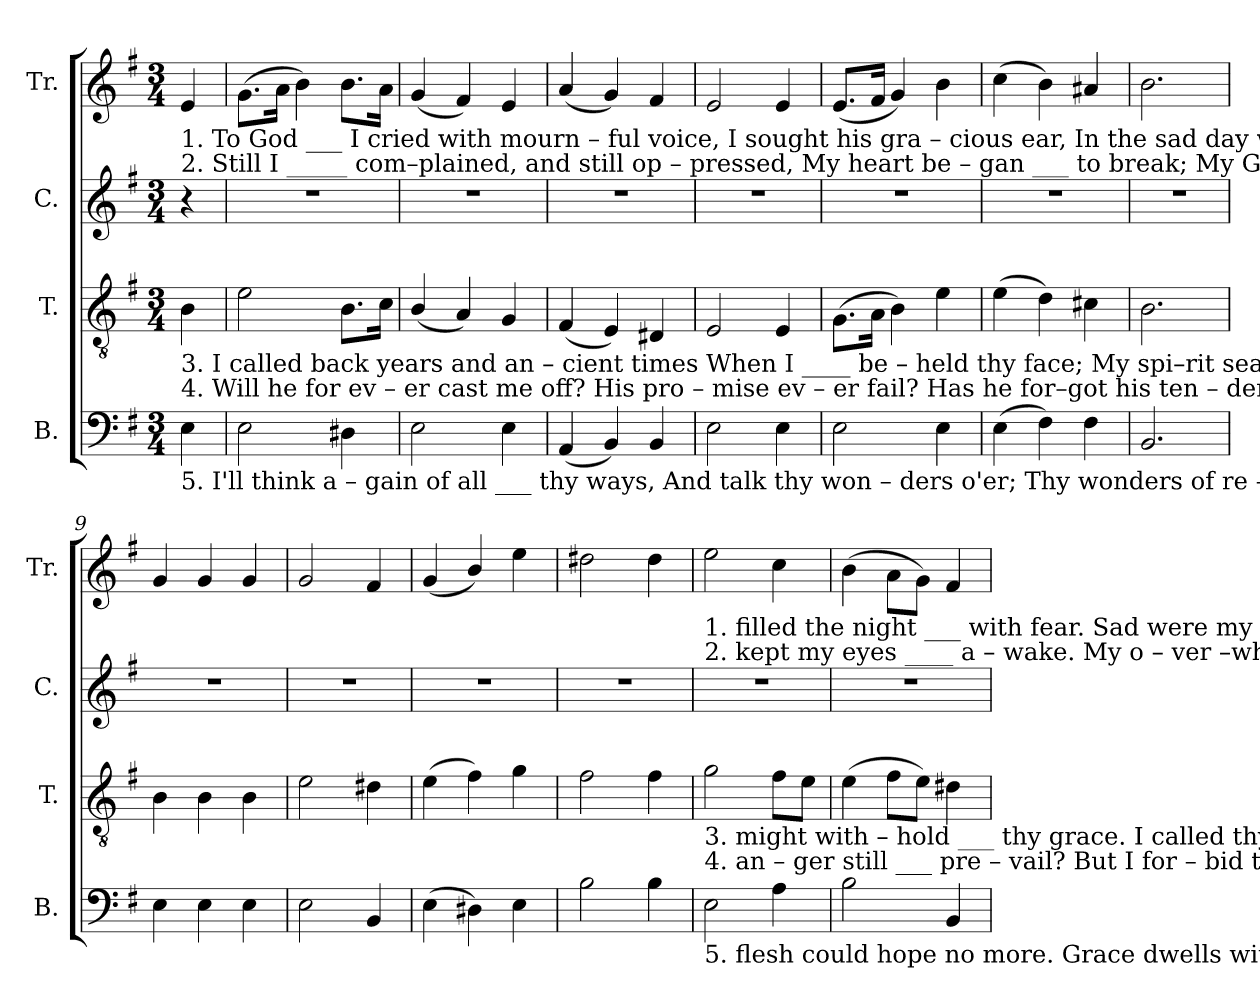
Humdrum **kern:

**kern	**kern	**kern	**kern
*part4	*part3	*part2	*part1
*staff4	*staff3	*staff2	*staff1
*I"B.	*I"T.	*I"C.	*I"Tr.
*I'B.	*I'T.	*I'C.	*I'Tr.
*clefF4	*clefGv2	*clefG2	*clefG2
*k[f#]	*k[f#]	*k[f#]	*k[f#]
*M3/4	*M3/4	*M3/4	*M3/4
*MM100	*MM100	*MM100	*MM100
=1	=1	=1	=1
!	!	!	!LO:TX:b:t=1. To   God ___   I         cried   with  mourn – ful  voice,  I   sought     his    gra  –  cious  ear,     In  the  sad  day when  trou – bles  rose,  And
!	!	!	!LO:TX:b:t=2. Still  I  _____  com–plained, and  still  op – pressed,  My  heart    be – gan ___ to break;   My  God, thy wrath for –bade my rest,  And
!	!LO:TX:b:t=3.  I       called         back    years  and   an – cient times  When  I ____ be – held     thy    face;    My spi–rit searched  for se–cret crimes  That	!	!
!	!LO:TX:b:t=4. Will   he              for        ev   –   er    cast    me    off?    His    pro  –  mise   ev    –   er      fail?    Has  he  for–got    his      ten – der  love?   Shall	!	!
!LO:TX:b:t=5.  I'll    think           a    –    gain      of      all ___ thy ways,  And  talk      thy   won –  ders  o'er;  Thy wonders of re –co – vering  grace, When	!	!	!
4E\	4B\	4r	4e/
=2	=2	=2	=2
2E\	2e\	2.r	(8.g\L
.	.	.	16a\Jk
.	.	.	4b\)
4D#X\	8.B\L	.	8.b\L
.	16c\Jk	.	16a\Jk
=3	=3	=3	=3
2E\	(4B/	2.r	(4g/
.	4A/)	.	4f#/)
4E\	4G/	.	4e/
=4	=4	=4	=4
(4AA/	(4F#/	2.r	(4a/
4BB/)	4E/)	.	4g/)
4BB/	4D#X/	.	4f#/
=5	=5	=5	=5
2E\	2E/	2.r	2e/
4E\	4E/	.	4e/
=6	=6	=6	=6
2E\	(8.G\L	2.r	(8.e/L
.	16A\Jk	.	16f#/Jk
.	4B\)	.	4g/)
4E\	4e\	.	4b\
=7	=7	=7	=7
(4E\	(4e\	2.r	(4cc\
4F#\)	4d\)	.	4b\)
4F#\	4c#X\	.	4a#X/
=8	=8	=8	=8
2.BB/	2.B\	2.r	2.b\
=9	=9	=9	=9
4E\	4B\	2.r	4g/
4E\	4B\	.	4g/
4E\	4B\	.	4g/
=10	=10	=10	=10
2E\	2e\	2.r	2g/
4BB/	4d#X\	.	4f#/
=11	=11	=11	=11
(4E\	(4e\	2.r	(4g/
4D#X\)	4f#\)	.	4b/)
4E\	4g\	.	4ee\
=12	=12	=12	=12
2B\	2f#\	2.r	2dd#X\
4B\	4f#\	.	4dd#\
!!LO:LB:g=z
=13	=13	=13	=13
!	!	!	!LO:TX:b:t=1. filled   the     night ___    with   fear.                     Sad       were    my  days, and  dark  my nights,   My    soul    re – fused      re   –    lief;     I
!	!	!	!LO:TX:b:t=2. kept    my     eyes ____     a –  wake.                     My       o – ver –whel –ming  sor– rows   grew,   Till       I    could  speak    no      more;  Then
!	!LO:TX:b:t=3. might  with – hold ___   thy    grace.                    I           called  thy  mer – cies    to   my  mind   Which   I      en  –  joyed   be   –  fore;   And	!	!
!	!LO:TX:b:t=4.  an   –   ger        still  ___    pre – vail?                     But        I        for – bid  this  hopeless thought;  This   dark,  des – pai – ring    frame,    Re –	!	!
!LO:TX:b:t=5. flesh  could   hope             no     more.                 Grace   dwells  with  jus – tice  on  the   throne;  And    men   that    love     thy    word    Have	!	!	!
2E\	2g\	2.r	2ee\
4A\	8f#\L	.	4cc\
.	8e\J	.	.
=14	=14	=14	=14
2B\	(4e\	2.r	(4b\
.	8f#\L	.	8a\L
.	8e\J)	.	8g\J)
4BB/	4d#X\	.	4f#/
=	=	=	=
*-	*-	*-	*-
